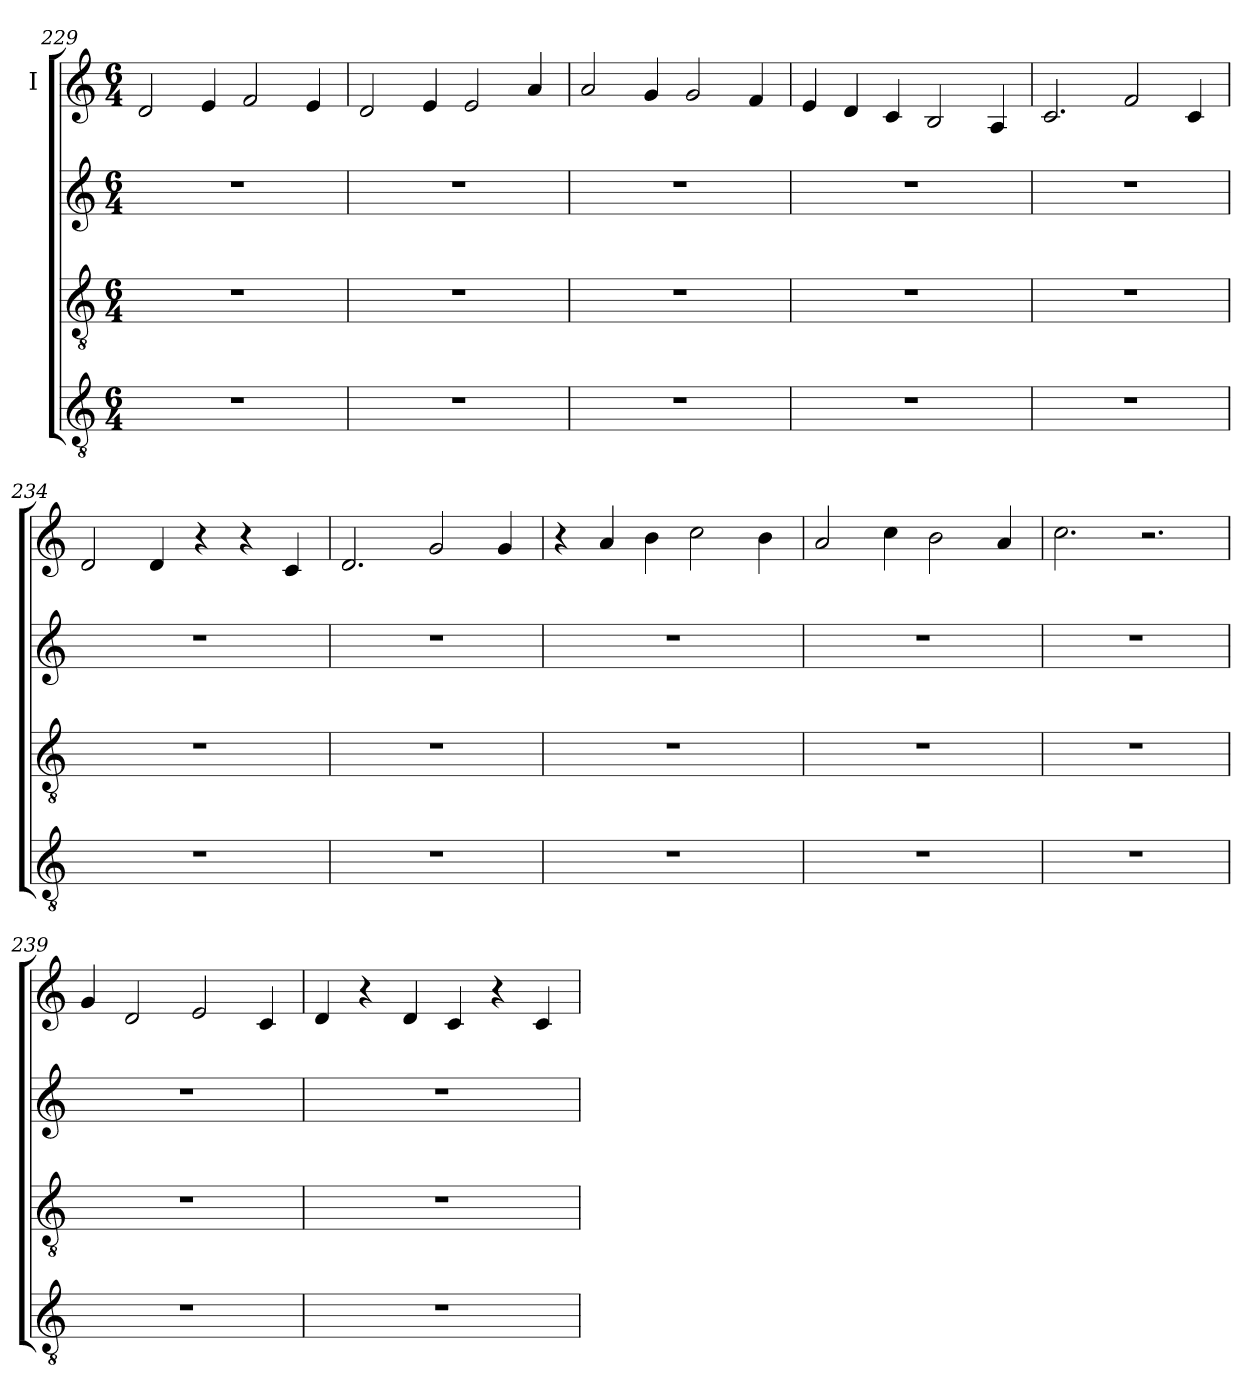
**kern	**kern	**kern	**kern
*part4	*part3	*part2	*part1
*staff4	*staff3	*staff2	*staff1
*	*	*	*I"I
*clefGv2	*clefGv2	*clefG2	*clefG2
*k[]	*k[]	*k[]	*k[]
*C:	*C:	*C:	*C:
*M6/4	*M6/4	*M6/4	*M6/4
=229	=229	=229	=229
1.r	1.r	1.r	2d/
.	.	.	4e/
.	.	.	2f/
.	.	.	4e/
=230	=230	=230	=230
1.r	1.r	1.r	2d/
.	.	.	4e/
.	.	.	2e/
.	.	.	4a/
=231	=231	=231	=231
1.r	1.r	1.r	2a/
.	.	.	4g/
.	.	.	2g/
.	.	.	4f/
=232	=232	=232	=232
1.r	1.r	1.r	4e/
.	.	.	4d/
.	.	.	4c/
.	.	.	2B/
.	.	.	4A/
!!LO:LB:g=z
=233	=233	=233	=233
1.r	1.r	1.r	2.c/
.	.	.	2f/
.	.	.	4c/
=234	=234	=234	=234
1.r	1.r	1.r	2d/
.	.	.	4d/
.	.	.	4r
.	.	.	4r
.	.	.	4c/
=235	=235	=235	=235
1.r	1.r	1.r	2.d/
.	.	.	2g/
.	.	.	4g/
=236	=236	=236	=236
1.r	1.r	1.r	4r
.	.	.	4a/
.	.	.	4b\
.	.	.	2cc\
.	.	.	4b\
=237	=237	=237	=237
1.r	1.r	1.r	2a/
.	.	.	4cc\
.	.	.	2b\
.	.	.	4a/
!!LO:LB:g=z
=238	=238	=238	=238
1.r	1.r	1.r	2.cc\
.	.	.	2.r
=239	=239	=239	=239
1.r	1.r	1.r	4g/
.	.	.	2d/
.	.	.	2e/
.	.	.	4c/
=240	=240	=240	=240
1.r	1.r	1.r	4d/
.	.	.	4r
.	.	.	4d/
.	.	.	4c/
.	.	.	4r
.	.	.	4c/
=	=	=	=
*-	*-	*-	*-
